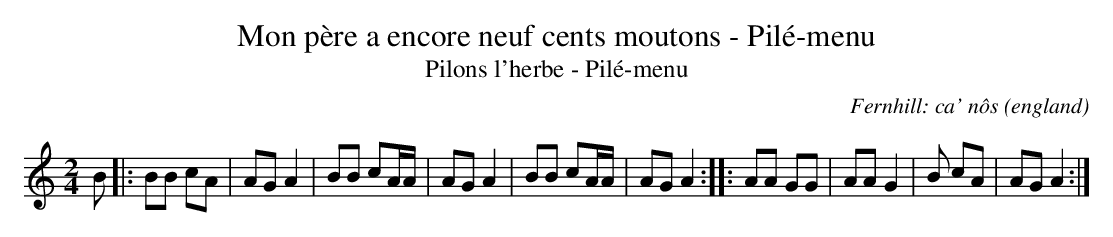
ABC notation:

X:1
T:Mon père a encore neuf cents moutons - Pil\'e-menu
T:Pilons l'herbe - Pil\'e-menu
O:england
C:Fernhill: ca' nôs
M:2/4
L:1/16
K:C
B2|:B2B2 c2A2|A2G2 A4|B2B2 c2AA|A2G2 A4|B2B2 c2AA|A2G2 A4:|\
|:A2A2 G2G2|A2A2 G4|B2+B2d2+ c2A2|A2G2 A4:|
